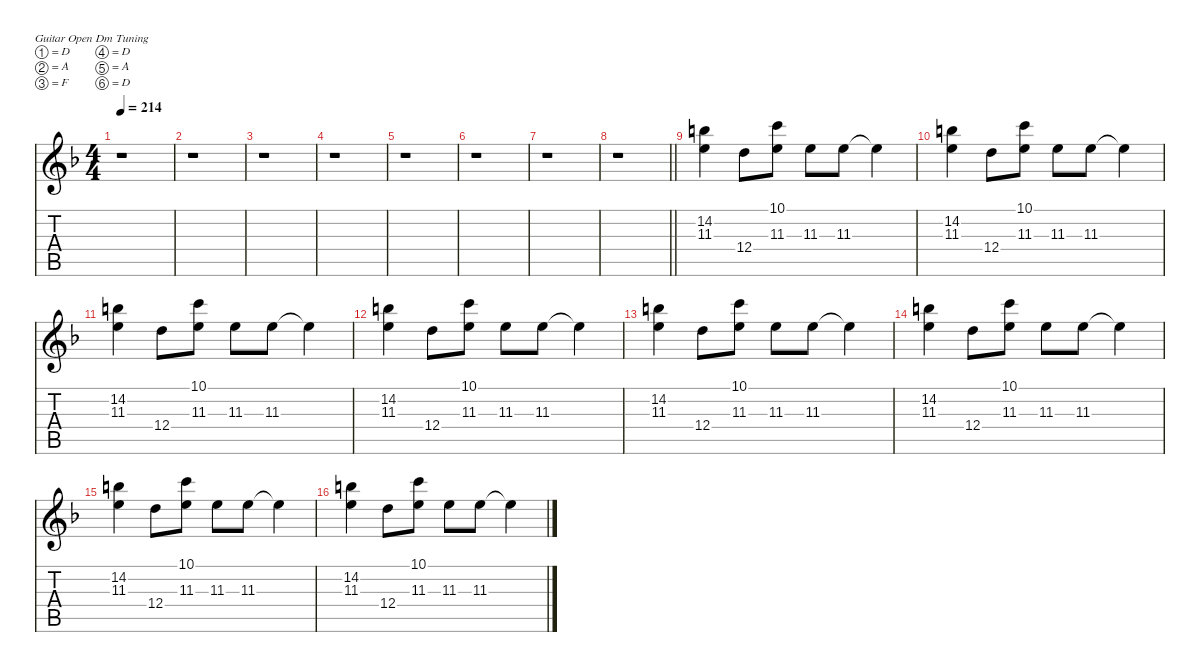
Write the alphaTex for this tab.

\hideDynamics
\bracketExtendMode nobrackets
\singleTrackTrackNamePolicy hidden
\multiTrackTrackNamePolicy hidden
\firstSystemTrackNameMode fullname
\firstSystemTrackNameOrientation horizontal
\otherSystemsTrackNameOrientation horizontal
\track ("Lead guitar" "E-Gt") {defaultSystemsLayout 32 instrument distortionguitar}
\staff {score tabs}
\tuning (D4 A3 F3 D3 A2 D2)
\ts (4 4)
\tempo 214
\clef g2
\ks dminor
r.1{dy f beam Down} |
r.1{beam Down} |
r.1{beam Down} |
r.1{beam Down} |
r.1{beam Down} |
r.1{beam Down} |
r.1{beam Down} |
\barLineRight lightlight
r.1{beam Down} |
(11.3{acc forcenatural} 14.2{acc forcenatural}).4{beam Down} 12.4{acc forcenatural}.8{beam Down} (11.3{acc forcenatural} 10.1{acc forcenatural}).8{beam Down} 11.3{acc forcenatural}.8{beam Down} 11.3{acc forcenatural}.8{beam Down} 11.3{t acc forcenatural}.4{beam Down} |
(11.3{acc forcenatural} 14.2{acc forcenatural}).4{beam Down} 12.4{acc forcenatural}.8{beam Down} (11.3{acc forcenatural} 10.1{acc forcenatural}).8{beam Down} 11.3{acc forcenatural}.8{beam Down} 11.3{acc forcenatural}.8{beam Down} 11.3{t acc forcenatural}.4{beam Down} |
(11.3{acc forcenatural} 14.2{acc forcenatural}).4{beam Down} 12.4{acc forcenatural}.8{beam Down} (11.3{acc forcenatural} 10.1{acc forcenatural}).8{beam Down} 11.3{acc forcenatural}.8{beam Down} 11.3{acc forcenatural}.8{beam Down} 11.3{t acc forcenatural}.4{beam Down} |
(11.3{acc forcenatural} 14.2{acc forcenatural}).4{beam Down} 12.4{acc forcenatural}.8{beam Down} (11.3{acc forcenatural} 10.1{acc forcenatural}).8{beam Down} 11.3{acc forcenatural}.8{beam Down} 11.3{acc forcenatural}.8{beam Down} 11.3{t acc forcenatural}.4{beam Down} |
(11.3{acc forcenatural} 14.2{acc forcenatural}).4{beam Down} 12.4{acc forcenatural}.8{beam Down} (11.3{acc forcenatural} 10.1{acc forcenatural}).8{beam Down} 11.3{acc forcenatural}.8{beam Down} 11.3{acc forcenatural}.8{beam Down} 11.3{t acc forcenatural}.4{beam Down} |
(11.3{acc forcenatural} 14.2{acc forcenatural}).4{beam Down} 12.4{acc forcenatural}.8{beam Down} (11.3{acc forcenatural} 10.1{acc forcenatural}).8{beam Down} 11.3{acc forcenatural}.8{beam Down} 11.3{acc forcenatural}.8{beam Down} 11.3{t acc forcenatural}.4{beam Down} |
(11.3{acc forcenatural} 14.2{acc forcenatural}).4{beam Down} 12.4{acc forcenatural}.8{beam Down} (11.3{acc forcenatural} 10.1{acc forcenatural}).8{beam Down} 11.3{acc forcenatural}.8{beam Down} 11.3{acc forcenatural}.8{beam Down} 11.3{t acc forcenatural}.4{beam Down} |
(11.3{acc forcenatural} 14.2{acc forcenatural}).4{beam Down} 12.4{acc forcenatural}.8{beam Down} (11.3{acc forcenatural} 10.1{acc forcenatural}).8{beam Down} 11.3{acc forcenatural}.8{beam Down} 11.3{acc forcenatural}.8{beam Down} 11.3{t acc forcenatural}.4{beam Down}
